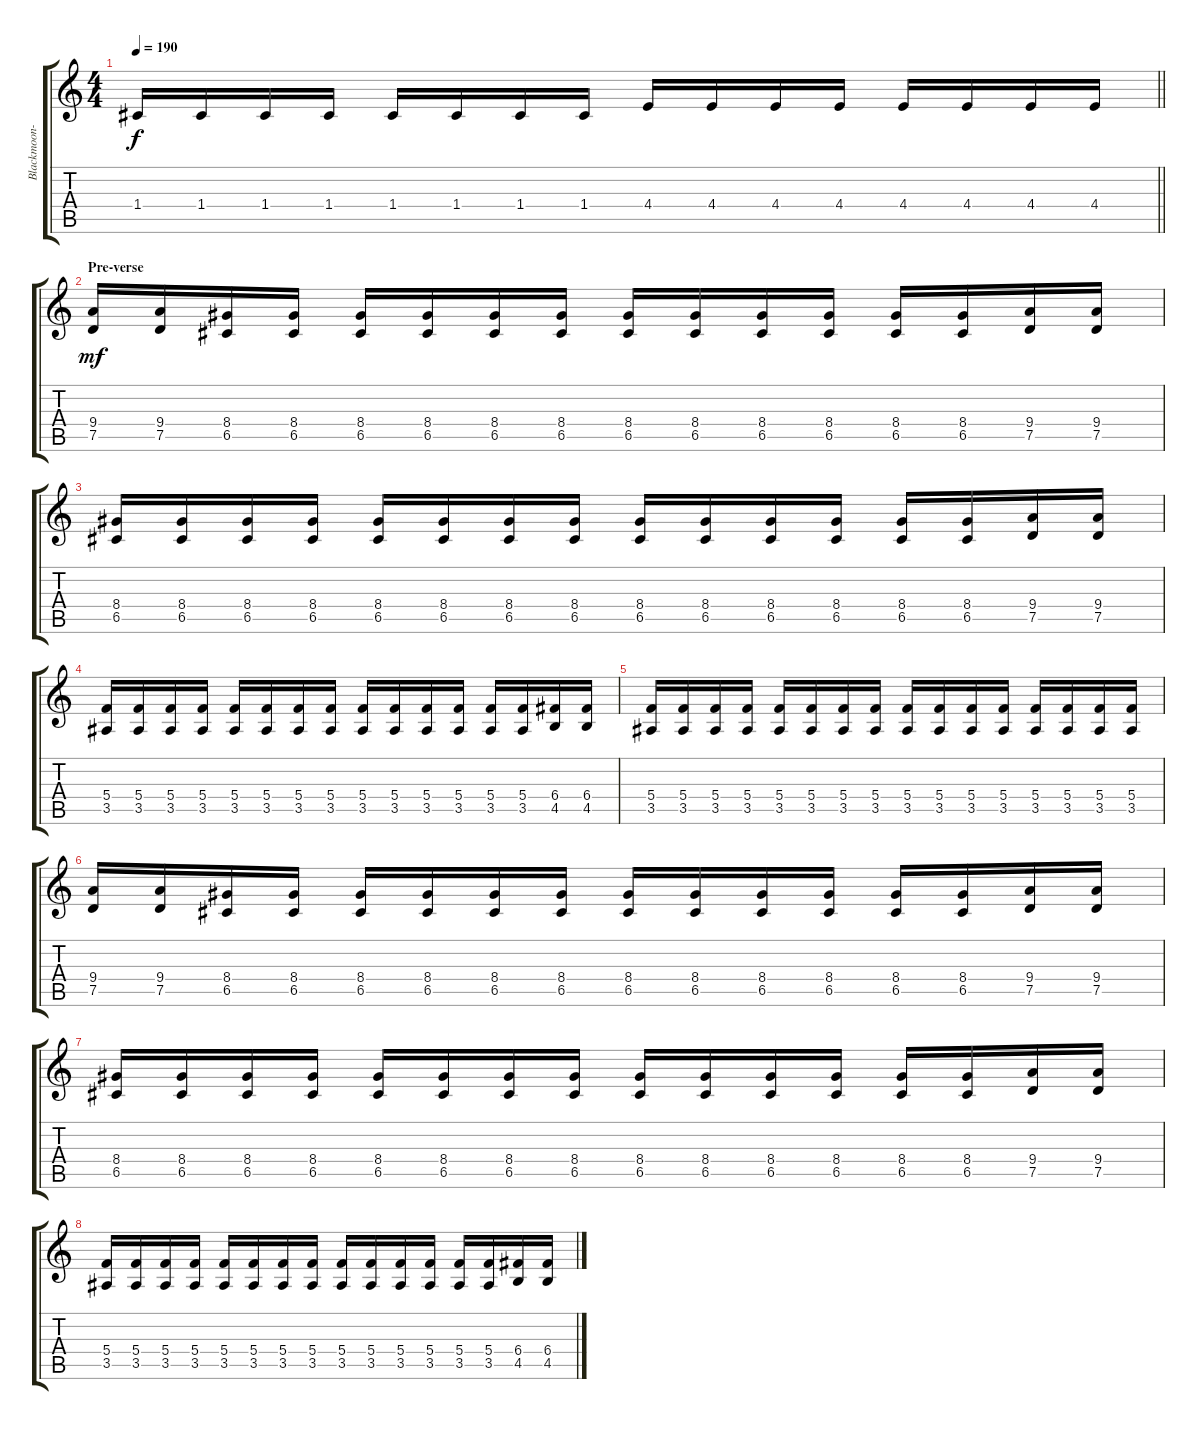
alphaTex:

\track ("Blackmoon-Guitar I" "Blackmoon-") {instrument distortionguitar}
\staff {score tabs}
\tuning (D4 A3 F3 C3 G2 D2) {hide}
\ts (4 4)
\tempo 190
\clef g2
\barLineRight lightlight
\ks c
1.4.16{dy f} 1.4.16 1.4.16 1.4.16 1.4.16 1.4.16 1.4.16 1.4.16 4.4.16 4.4.16 4.4.16 4.4.16 4.4.16 4.4.16 4.4.16 4.4.16 |
\section ("" "Pre-verse")
(9.4 7.5).16{dy mf} (9.4 7.5).16 (8.4 6.5).16 (8.4 6.5).16 (8.4 6.5).16 (8.4 6.5).16 (8.4 6.5).16 (8.4 6.5).16 (8.4 6.5).16 (8.4 6.5).16 (8.4 6.5).16 (8.4 6.5).16 (8.4 6.5).16 (8.4 6.5).16 (9.4 7.5).16 (9.4 7.5).16 |
(8.4 6.5).16 (8.4 6.5).16 (8.4 6.5).16 (8.4 6.5).16 (8.4 6.5).16 (8.4 6.5).16 (8.4 6.5).16 (8.4 6.5).16 (8.4 6.5).16 (8.4 6.5).16 (8.4 6.5).16 (8.4 6.5).16 (8.4 6.5).16 (8.4 6.5).16 (9.4 7.5).16 (9.4 7.5).16 |
(5.4 3.5).16 (5.4 3.5).16 (5.4 3.5).16 (5.4 3.5).16 (5.4 3.5).16 (5.4 3.5).16 (5.4 3.5).16 (5.4 3.5).16 (5.4 3.5).16 (5.4 3.5).16 (5.4 3.5).16 (5.4 3.5).16 (5.4 3.5).16 (5.4 3.5).16 (6.4 4.5).16 (6.4 4.5).16 |
(5.4 3.5).16 (5.4 3.5).16 (5.4 3.5).16 (5.4 3.5).16 (5.4 3.5).16 (5.4 3.5).16 (5.4 3.5).16 (5.4 3.5).16 (5.4 3.5).16 (5.4 3.5).16 (5.4 3.5).16 (5.4 3.5).16 (5.4 3.5).16 (5.4 3.5).16 (5.4 3.5).16 (5.4 3.5).16 |
(9.4 7.5).16 (9.4 7.5).16 (8.4 6.5).16 (8.4 6.5).16 (8.4 6.5).16 (8.4 6.5).16 (8.4 6.5).16 (8.4 6.5).16 (8.4 6.5).16 (8.4 6.5).16 (8.4 6.5).16 (8.4 6.5).16 (8.4 6.5).16 (8.4 6.5).16 (9.4 7.5).16 (9.4 7.5).16 |
(8.4 6.5).16 (8.4 6.5).16 (8.4 6.5).16 (8.4 6.5).16 (8.4 6.5).16 (8.4 6.5).16 (8.4 6.5).16 (8.4 6.5).16 (8.4 6.5).16 (8.4 6.5).16 (8.4 6.5).16 (8.4 6.5).16 (8.4 6.5).16 (8.4 6.5).16 (9.4 7.5).16 (9.4 7.5).16 |
(5.4 3.5).16 (5.4 3.5).16 (5.4 3.5).16 (5.4 3.5).16 (5.4 3.5).16 (5.4 3.5).16 (5.4 3.5).16 (5.4 3.5).16 (5.4 3.5).16 (5.4 3.5).16 (5.4 3.5).16 (5.4 3.5).16 (5.4 3.5).16 (5.4 3.5).16 (6.4 4.5).16 (6.4 4.5).16
